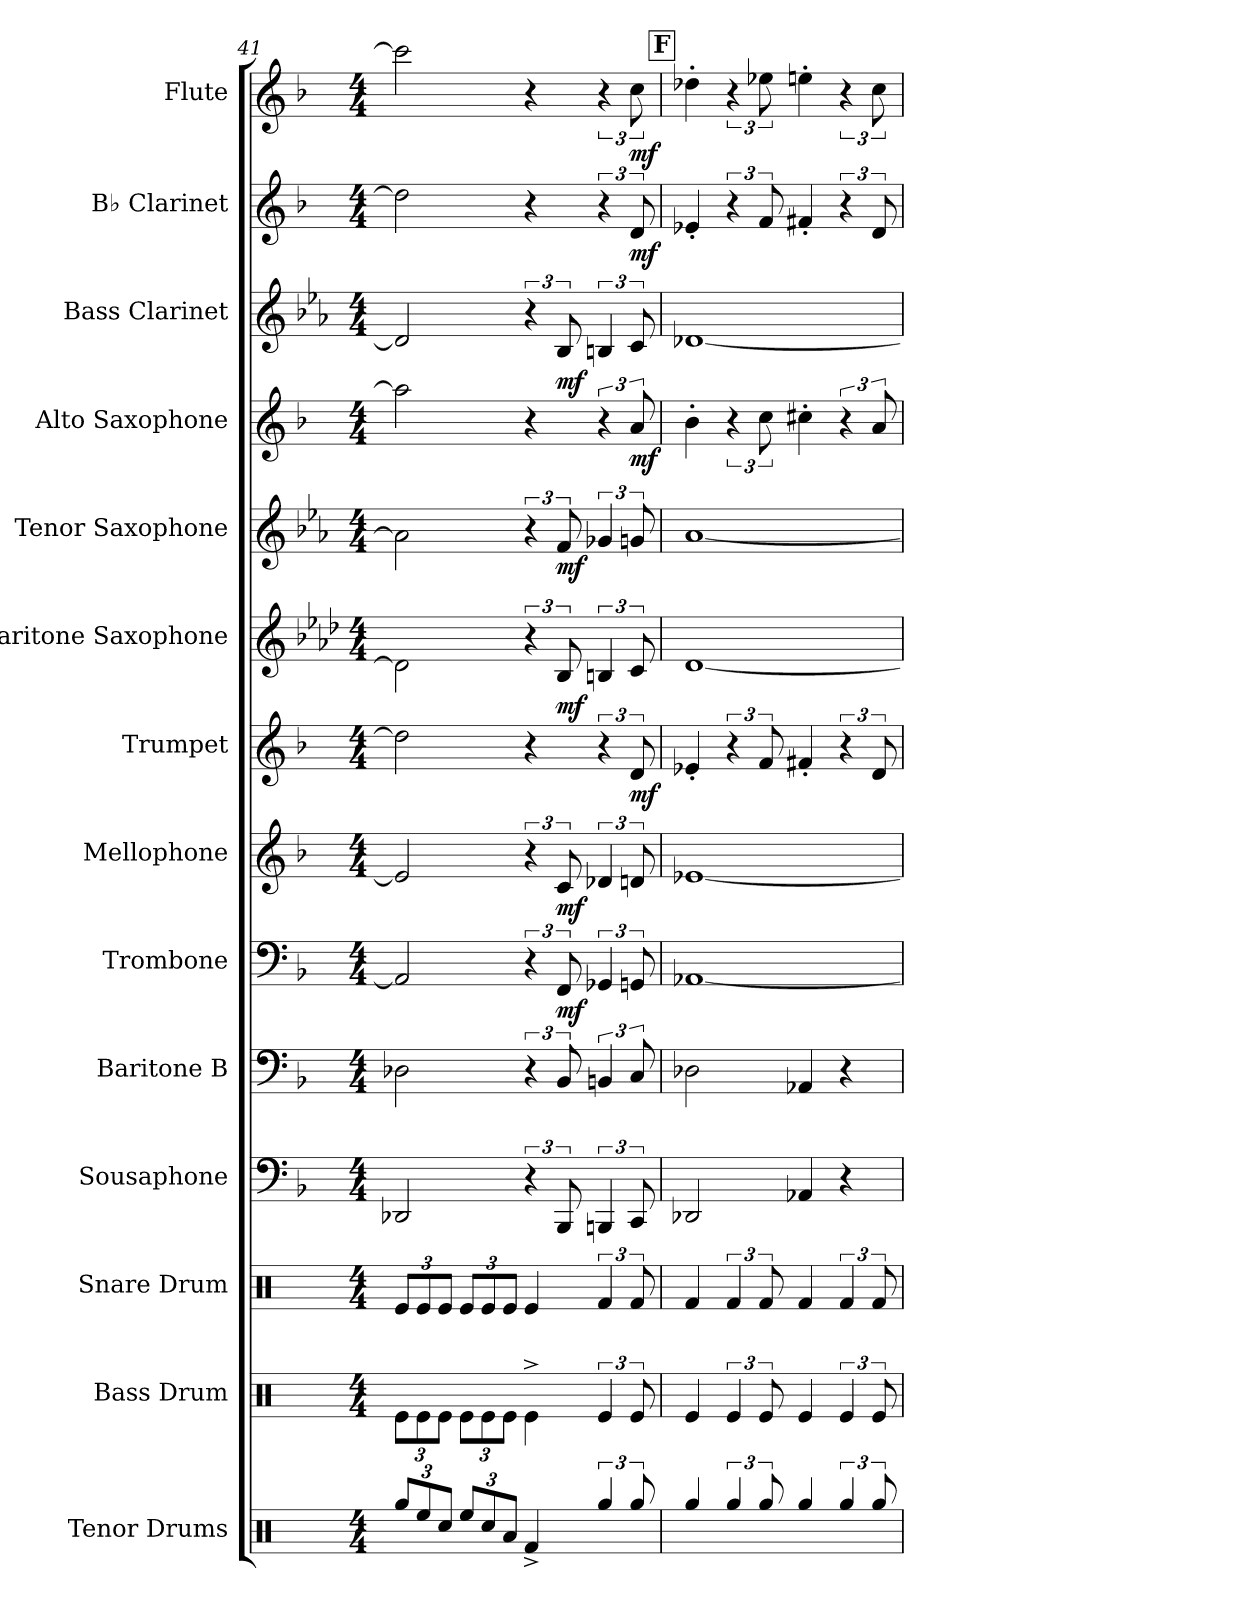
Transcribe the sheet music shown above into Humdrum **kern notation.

**kern	**kern	**kern	**kern	**kern	**kern	**dynam	**kern	**dynam	**kern	**dynam	**kern	**dynam	**kern	**dynam	**kern	**dynam	**kern	**dynam	**kern	**dynam	**kern	**dynam
*part14	*part13	*part12	*part11	*part10	*part9	*part9	*part8	*part8	*part7	*part7	*part6	*part6	*part5	*part5	*part4	*part4	*part3	*part3	*part2	*part2	*part1	*part1
*staff14	*staff13	*staff12	*staff11	*staff10	*staff9	*staff9	*staff8	*staff8	*staff7	*staff7	*staff6	*staff6	*staff5	*staff5	*staff4	*staff4	*staff3	*staff3	*staff2	*staff2	*staff1	*staff1
*I"Tenor Drums	*I"Bass Drum	*I"Snare Drum	*I"Sousaphone	*I"Baritone B	*I"Trombone	*	*I"Mellophone	*	*I"Trumpet	*	*I"Baritone Saxophone	*	*I"Tenor Saxophone	*	*I"Alto Saxophone	*	*I"Bass Clarinet	*	*I"B♭ Clarinet	*	*I"Flute	*
*I'TD	*I'B. Dr.	*I'SD	*I'Sou	*I'Bar B	*I'Tbn	*	*I'Mel	*	*I'Tpt	*	*I'B Sax	*	*I'T Sax	*	*I'A Sax	*	*I'B Cl	*	*I'Cl	*	*I'F	*
*clefX	*clefX	*clefX	*clefF4	*clefF4	*clefF4	*	*clefG2	*	*clefG2	*	*clefG2	*	*clefG2	*	*clefG2	*	*clefG2	*	*clefG2	*	*clefG2	*
*	*	*	*	*	*	*	*ITrd4c7	*	*ITrd1c2	*	*ITrd12c21	*	*ITrd8c14	*	*ITrd5c9	*	*ITrd8c14	*	*ITrd1c2	*	*	*
*k[]	*k[]	*k[]	*k[b-]	*k[b-]	*k[b-]	*	*k[b-e-]	*	*k[b-e-a-]	*	*k[b-e-a-d-]	*	*k[b-e-a-]	*	*k[b-e-a-d-]	*	*k[b-e-a-]	*	*k[b-e-a-]	*	*k[b-]	*
*M4/4	*M4/4	*M4/4	*M4/4	*M4/4	*M4/4	*	*M4/4	*	*M4/4	*	*M4/4	*	*M4/4	*	*M4/4	*	*M4/4	*	*M4/4	*	*M4/4	*
*Xbrackettup	*Xbrackettup	*Xbrackettup	*	*	*	*	*	*	*	*	*	*	*	*	*	*	*	*	*	*	*	*
=41	=41	=41	=41	=41	=41	=41	=41	=41	=41	=41	=41	=41	=41	=41	=41	=41	=41	=41	=41	=41	=41	=41
12Rgg/L	12Re\L	12Re/L	2DD-X/	2D-X\	2AA-/]	.	2A-/]	.	2cc\]	.	2D-\]	.	2A-\]	.	2cc\]	.	2D-/]	.	2cc\]	.	2ccc\]	.
12Ree/	12Re\	12Re/	.	.	.	.	.	.	.	.	.	.	.	.	.	.	.	.	.	.	.	.
12Rcc/J	12Re\J	12Re/J	.	.	.	.	.	.	.	.	.	.	.	.	.	.	.	.	.	.	.	.
12Ree/L	12Re\L	12Re/L	.	.	.	.	.	.	.	.	.	.	.	.	.	.	.	.	.	.	.	.
12Rcc/	12Re\	12Re/	.	.	.	.	.	.	.	.	.	.	.	.	.	.	.	.	.	.	.	.
12Ra/J	12Re\J	12Re/J	.	.	.	.	.	.	.	.	.	.	.	.	.	.	.	.	.	.	.	.
4Rf^/	4Re^\	4Re/	6r	6r	6r	.	6r	.	4r	.	6r	.	6r	.	4r	.	6r	.	4r	.	4r	.
!	!	!	!	!	!	!LO:DY:b	!	!LO:DY:b	!	!	!	!LO:DY:b	!	!LO:DY:b	!	!	!	!LO:DY:b	!	!	!	!
.	.	.	12BBB-/	12BB-/	12FF/	mf	12F/	mf	.	.	12BB-/	mf	12F/	mf	.	.	12BB-/	mf	.	.	.	.
*brackettup	*brackettup	*brackettup	*	*	*	*	*	*	*	*	*	*	*	*	*	*	*	*	*	*	*	*
6Rgg/	6Re/	6Rf/	6BBBn/	6BBn/	6GG-X/	.	6G-X/	.	6r	.	6BBn/	.	6G-X/	.	6r	.	6BBn/	.	6r	.	6r	.
!	!	!	!	!	!	!	!	!	!	!LO:DY:b	!	!	!	!	!	!LO:DY:b	!	!	!	!LO:DY:b	!	!LO:DY:b
12Rgg/	12Re/	12Rf/	12CC/	12C/	12GGn/	.	12Gn/	.	12c/	mf	12C/	.	12Gn/	.	12c/	mf	12C/	.	12c/	mf	12cc\	mf
!!LO:PB:g=z
!!LO:REH:place=s1:a:B:fs=14:t=F
=42	=42	=42	=42	=42	=42	=42	=42	=42	=42	=42	=42	=42	=42	=42	=42	=42	=42	=42	=42	=42	=42	=42
4Rgg/	4Re/	4Rf/	2DD-X/	2D-X\	[1AA-X	.	[1A-X	.	4d-X'/	.	[1D-	.	[1A-	.	4d-'\	.	[1D-X	.	4d-X'/	.	4dd-X'\	.
6Rgg/	6Re/	6Rf/	.	.	.	.	.	.	6r	.	.	.	.	.	6r	.	.	.	6r	.	6r	.
12Rgg/	12Re/	12Rf/	.	.	.	.	.	.	12e-/	.	.	.	.	.	12e-\	.	.	.	12e-/	.	12ee-X\	.
4Rgg/	4Re/	4Rf/	4AA-X/	4AA-X/	.	.	.	.	4en'/	.	.	.	.	.	4en'\	.	.	.	4en'/	.	4een'\	.
6Rgg/	6Re/	6Rf/	4r	4r	.	.	.	.	6r	.	.	.	.	.	6r	.	.	.	6r	.	6r	.
12Rgg/	12Re/	12Rf/	.	.	.	.	.	.	12c/	.	.	.	.	.	12c/	.	.	.	12c/	.	12cc\	.
=	=	=	=	=	=	=	=	=	=	=	=	=	=	=	=	=	=	=	=	=	=	=
*-	*-	*-	*-	*-	*-	*-	*-	*-	*-	*-	*-	*-	*-	*-	*-	*-	*-	*-	*-	*-	*-	*-
